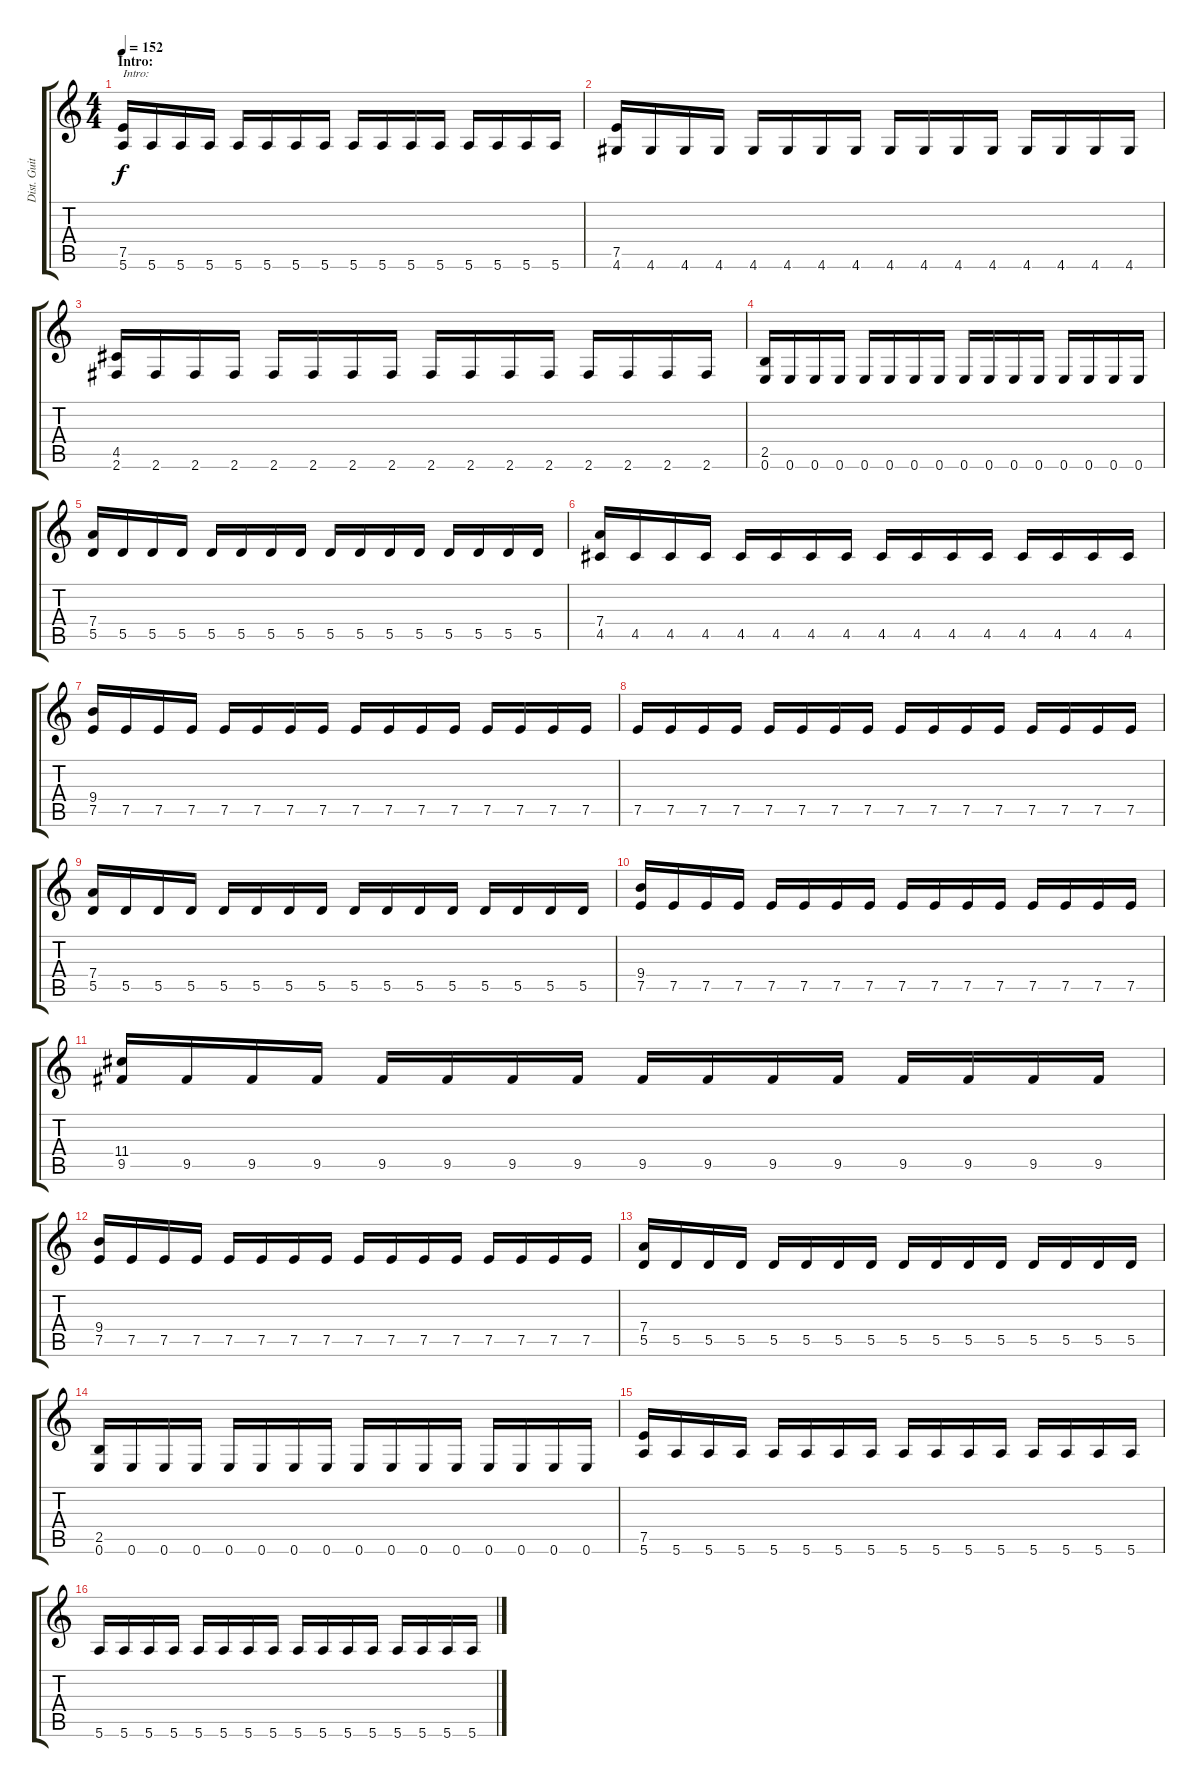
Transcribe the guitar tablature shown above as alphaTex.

\track ("Dist. Guitar 1" "Dist. Guit") {instrument distortionguitar}
\staff {score tabs}
\tuning (E4 B3 G3 D3 A2 E2) {hide}
\ts (4 4)
\section ("" "Intro:")
\tempo 152
\clef g2
\ks c
(7.5 5.6).16{txt "Intro:" dy f volume 10 instrument distortionguitar} 5.6.16 5.6.16 5.6.16 5.6.16 5.6.16 5.6.16 5.6.16 5.6.16 5.6.16 5.6.16 5.6.16 5.6.16 5.6.16 5.6.16 5.6.16 |
(7.5 4.6).16 4.6.16 4.6.16 4.6.16 4.6.16 4.6.16 4.6.16 4.6.16 4.6.16 4.6.16 4.6.16 4.6.16 4.6.16 4.6.16 4.6.16 4.6.16 |
(4.5 2.6).16 2.6.16 2.6.16 2.6.16 2.6.16 2.6.16 2.6.16 2.6.16 2.6.16 2.6.16 2.6.16 2.6.16 2.6.16 2.6.16 2.6.16 2.6.16 |
(2.5 0.6).16 0.6.16 0.6.16 0.6.16 0.6.16 0.6.16 0.6.16 0.6.16 0.6.16 0.6.16 0.6.16 0.6.16 0.6.16 0.6.16 0.6.16 0.6.16 |
(7.4 5.5).16 5.5.16 5.5.16 5.5.16 5.5.16 5.5.16 5.5.16 5.5.16 5.5.16 5.5.16 5.5.16 5.5.16 5.5.16 5.5.16 5.5.16 5.5.16 |
(7.4 4.5).16 4.5.16 4.5.16 4.5.16 4.5.16 4.5.16 4.5.16 4.5.16 4.5.16 4.5.16 4.5.16 4.5.16 4.5.16 4.5.16 4.5.16 4.5.16 |
(9.4 7.5).16 7.5.16 7.5.16 7.5.16 7.5.16 7.5.16 7.5.16 7.5.16 7.5.16 7.5.16 7.5.16 7.5.16 7.5.16 7.5.16 7.5.16 7.5.16 |
7.5.16 7.5.16 7.5.16 7.5.16 7.5.16 7.5.16 7.5.16 7.5.16 7.5.16 7.5.16 7.5.16 7.5.16 7.5.16 7.5.16 7.5.16 7.5.16 |
(7.4 5.5).16 5.5.16 5.5.16 5.5.16 5.5.16 5.5.16 5.5.16 5.5.16 5.5.16 5.5.16 5.5.16 5.5.16 5.5.16 5.5.16 5.5.16 5.5.16 |
(9.4 7.5).16 7.5.16 7.5.16 7.5.16 7.5.16 7.5.16 7.5.16 7.5.16 7.5.16 7.5.16 7.5.16 7.5.16 7.5.16 7.5.16 7.5.16 7.5.16 |
(11.4 9.5).16 9.5.16 9.5.16 9.5.16 9.5.16 9.5.16 9.5.16 9.5.16 9.5.16 9.5.16 9.5.16 9.5.16 9.5.16 9.5.16 9.5.16 9.5.16 |
(9.4 7.5).16 7.5.16 7.5.16 7.5.16 7.5.16 7.5.16 7.5.16 7.5.16 7.5.16 7.5.16 7.5.16 7.5.16 7.5.16 7.5.16 7.5.16 7.5.16 |
(7.4 5.5).16 5.5.16 5.5.16 5.5.16 5.5.16 5.5.16 5.5.16 5.5.16 5.5.16 5.5.16 5.5.16 5.5.16 5.5.16 5.5.16 5.5.16 5.5.16 |
(2.5 0.6).16 0.6.16 0.6.16 0.6.16 0.6.16 0.6.16 0.6.16 0.6.16 0.6.16 0.6.16 0.6.16 0.6.16 0.6.16 0.6.16 0.6.16 0.6.16 |
(7.5 5.6).16 5.6.16 5.6.16 5.6.16 5.6.16 5.6.16 5.6.16 5.6.16 5.6.16 5.6.16 5.6.16 5.6.16 5.6.16 5.6.16 5.6.16 5.6.16 |
5.6.16 5.6.16 5.6.16 5.6.16 5.6.16 5.6.16 5.6.16 5.6.16 5.6.16 5.6.16 5.6.16 5.6.16 5.6.16 5.6.16 5.6.16 5.6.16
